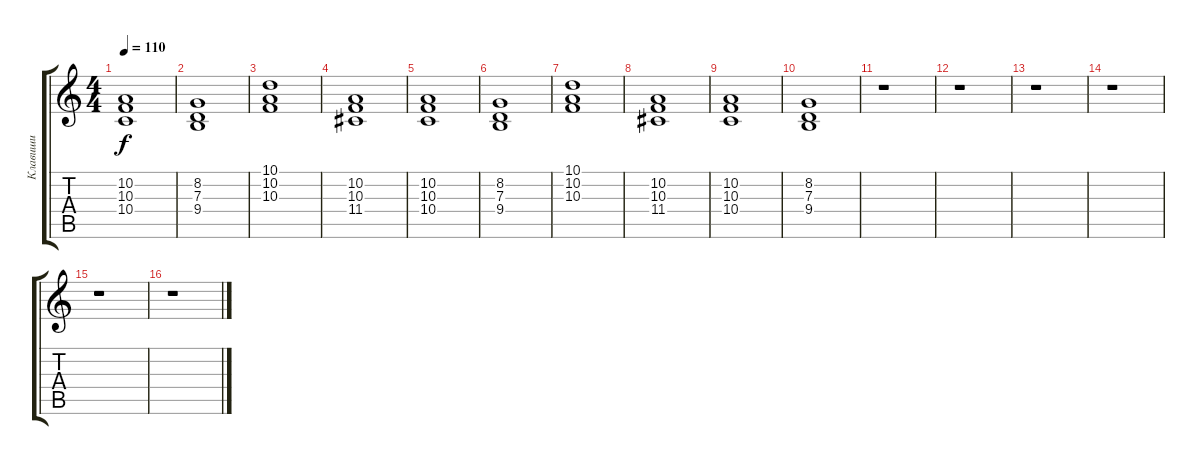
\track ("Клавиши" "Клавиши") {instrument choiraahs}
\staff {score tabs}
\tuning (E4 B3 G3 D3 A2 E2) {hide}
\ts (4 4)
\tempo 110
\clef g2
\ks c
(10.2 10.3 10.4).1{dy f} |
(8.2 7.3 9.4).1 |
(10.1 10.2 10.3).1 |
(10.2 10.3 11.4).1 |
(10.2 10.3 10.4).1 |
(8.2 7.3 9.4).1 |
(10.1 10.2 10.3).1 |
(10.2 10.3 11.4).1 |
(10.2 10.3 10.4).1 |
(8.2 7.3 9.4).1 |
r.1 |
r.1 |
r.1 |
r.1 |
r.1 |
r.1
